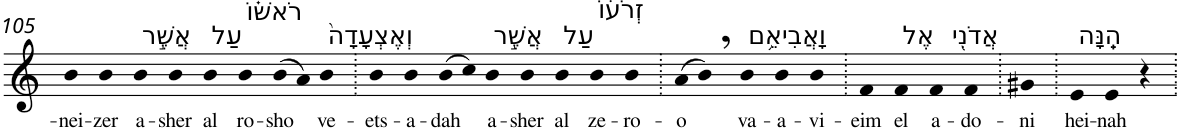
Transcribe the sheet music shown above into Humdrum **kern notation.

**kern	**text
*part1	*part1
*staff1	*staff1
*I"Piano	*
*I'Pno	*
!!LO:PB:g=z
*clefG2	*
*k[]	*
=105	=105
!	!LO:LY:b
4b	-nei-
!	!LO:LY:b
4b	-zer
!LO:TX:a:t=אֲשֶׁ֣ר	!
!	!LO:LY:b
4b	a-
!	!LO:LY:b
4b	-sher
!LO:TX:a:t=עַל	!
!	!LO:LY:b
4b	al
!LO:TX:a:t=רֹאשׁ֗וֹ	!
!	!LO:LY:b
4b	ro-
!	!LO:LY:b
(>8b	-sho
8a)	.
!LO:TX:a:t=וְאֶצְעָדָה֙	!
!	!LO:LY:b
4b	ve-
=106.	=106.
!	!LO:LY:b
4b	-ets-
!	!LO:LY:b
4b	-a-
!	!LO:LY:b
(>8b	-dah
8cc)	.
!LO:TX:a:t=אֲשֶׁ֣ר	!
!	!LO:LY:b
4b	a-
!	!LO:LY:b
4b	-sher
!LO:TX:a:t=עַל	!
!	!LO:LY:b
4b	al
!LO:TX:a:t=זְרֹע֔וֹ	!
!	!LO:LY:b
4b	ze-
!	!LO:LY:b
4b	-ro-
=107.	=107.
!	!LO:LY:b
(>8a	-o
8b,)	.
!LO:TX:a:t=וָאֲבִיאֵ֥ם	!
!	!LO:LY:b
4b	va-
!	!LO:LY:b
4b	-a-
!	!LO:LY:b
4b	-vi-
=108.	=108.
!	!LO:LY:b
4f	-eim
!LO:TX:a:t=אֶל	!
!	!LO:LY:b
4f	el
!LO:TX:a:t=אֲדֹנִ֖י	!
!	!LO:LY:b
4f	a-
!	!LO:LY:b
4f	-do-
=109.	=109.
!	!LO:LY:b
4g#X	-ni
=110.	=110.
!LO:TX:a:t=הֵֽנָּה	!
!	!LO:LY:b
4e	hei-
!	!LO:LY:b
4e	-nah
4r	.
=.	=.
*-	*-
